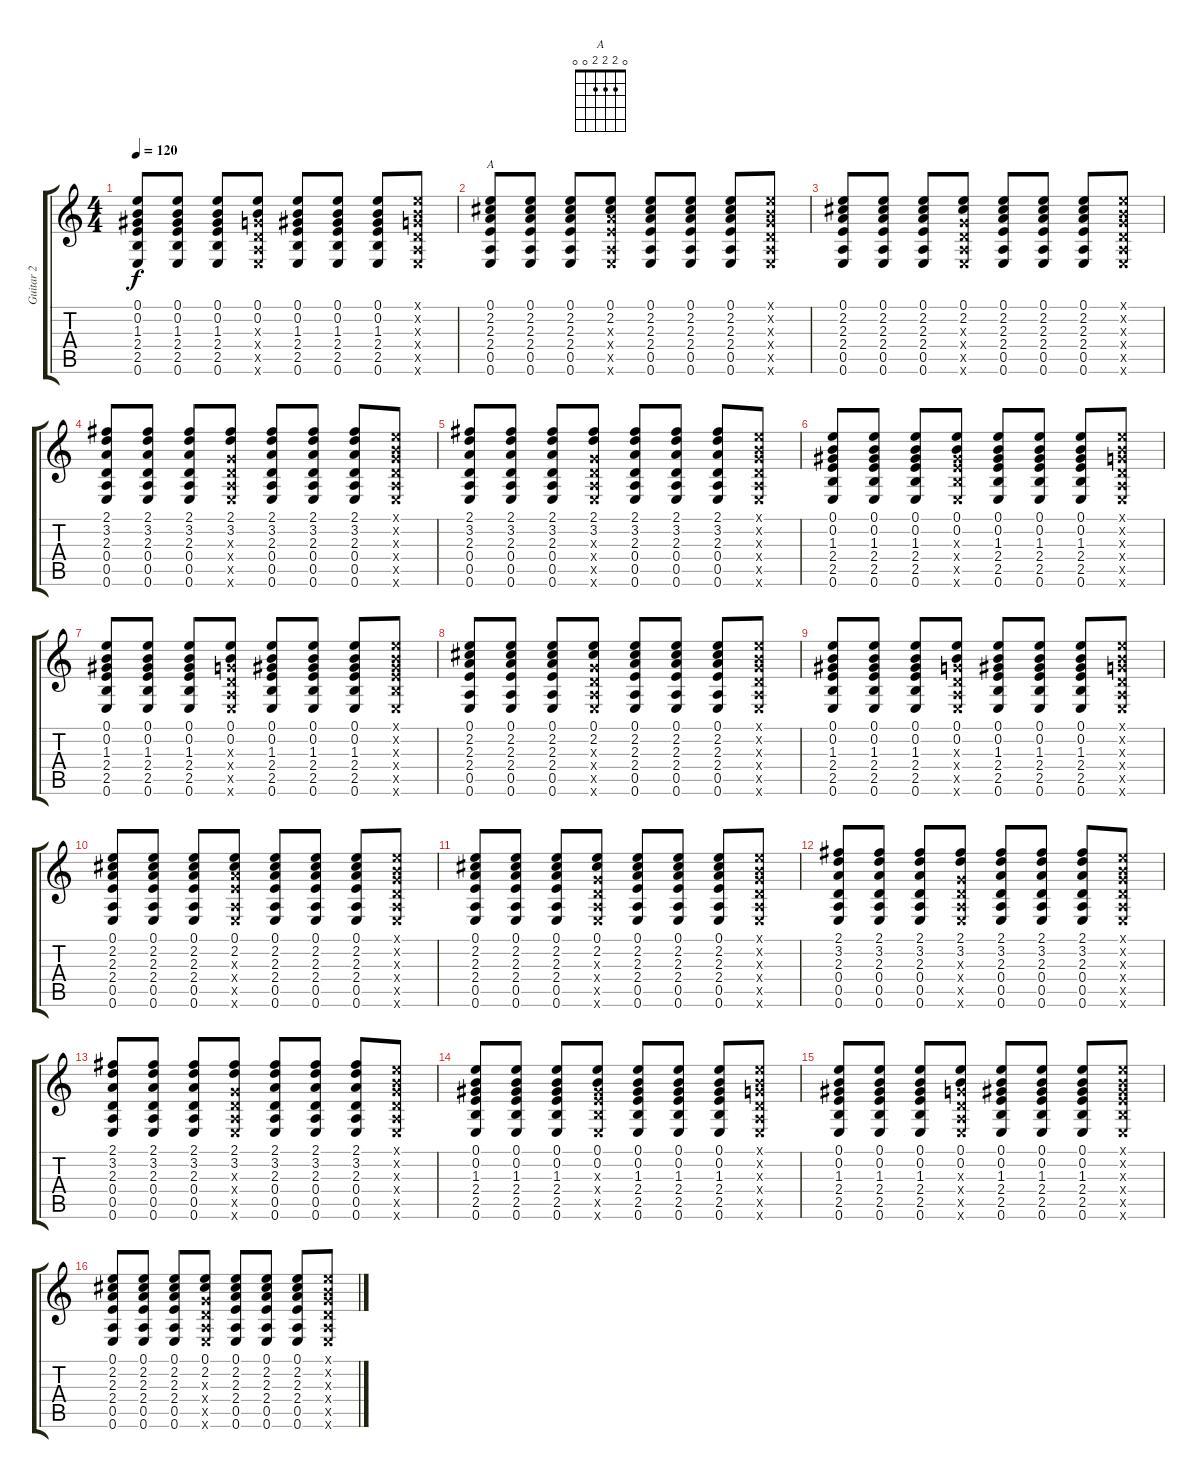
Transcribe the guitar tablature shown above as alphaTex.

\track ("Guitar 2" "Guitar 2") {instrument acousticguitarnylon}
\staff {score tabs}
\tuning (E4 B3 G3 D3 A2 E2) {hide}
\chord ("A" 0 2 2 2 0 0)
\ts (4 4)
\tempo 120
\clef g2
\ks c
(0.1 0.2 1.3 2.4 2.5 0.6).8{dy f} (0.1 0.2 1.3 2.4 2.5 0.6).8 (0.1 0.2 1.3 2.4 2.5 0.6).8 (0.1 0.2 0.3{x} 0.4{x} 0.5{x} 0.6{x}).8 (0.1 0.2 1.3 2.4 2.5 0.6).8 (0.1 0.2 1.3 2.4 2.5 0.6).8 (0.1 0.2 1.3 2.4 2.5 0.6).8 (0.1{x} 0.2{x} 0.3{x} 0.4{x} 0.5{x} 0.6{x}).8 |
(0.1 2.2 2.3 2.4 0.5 0.6).8{ch "A" volume 16} (0.1 2.2 2.3 2.4 0.5 0.6).8 (0.1 2.2 2.3 2.4 0.5 0.6).8 (0.1 2.2 2.3{x} 2.4{x} 0.5{x} 0.6{x}).8 (0.1 2.2 2.3 2.4 0.5 0.6).8 (0.1 2.2 2.3 2.4 0.5 0.6).8 (0.1 2.2 2.3 2.4 0.5 0.6).8 (0.1{x} 0.2{x} 0.3{x} 0.4{x} 0.5{x} 0.6{x}).8 |
(0.1 2.2 2.3 2.4 0.5 0.6).8 (0.1 2.2 2.3 2.4 0.5 0.6).8 (0.1 2.2 2.3 2.4 0.5 0.6).8 (0.1 2.2 0.3{x} 0.4{x} 0.5{x} 0.6{x}).8 (0.1 2.2 2.3 2.4 0.5 0.6).8 (0.1 2.2 2.3 2.4 0.5 0.6).8 (0.1 2.2 2.3 2.4 0.5 0.6).8 (0.1{x} 0.2{x} 0.3{x} 0.4{x} 0.5{x} 0.6{x}).8 |
(2.1 3.2 2.3 0.4 0.5 0.6).8 (2.1 3.2 2.3 0.4 0.5 0.6).8 (2.1 3.2 2.3 0.4 0.5 0.6).8 (2.1 3.2 0.3{x} 0.4{x} 0.5{x} 0.6{x}).8 (2.1 3.2 2.3 0.4 0.5 0.6).8 (2.1 3.2 2.3 0.4 0.5 0.6).8 (2.1 3.2 2.3 0.4 0.5 0.6).8 (0.1{x} 0.2{x} 0.3{x} 0.4{x} 0.5{x} 0.6{x}).8 |
(2.1 3.2 2.3 0.4 0.5 0.6).8 (2.1 3.2 2.3 0.4 0.5 0.6).8 (2.1 3.2 2.3 0.4 0.5 0.6).8 (2.1 3.2 0.3{x} 0.4{x} 0.5{x} 0.6{x}).8 (2.1 3.2 2.3 0.4 0.5 0.6).8 (2.1 3.2 2.3 0.4 0.5 0.6).8 (2.1 3.2 2.3 0.4 0.5 0.6).8 (0.1{x} 0.2{x} 0.3{x} 0.4{x} 0.5{x} 0.6{x}).8 |
(0.1 0.2 1.3 2.4 2.5 0.6).8 (0.1 0.2 1.3 2.4 2.5 0.6).8 (0.1 0.2 1.3 2.4 2.5 0.6).8 (0.1 0.2 1.3{x} 2.4{x} 2.5{x} 0.6{x}).8 (0.1 0.2 1.3 2.4 2.5 0.6).8 (0.1 0.2 1.3 2.4 2.5 0.6).8 (0.1 0.2 1.3 2.4 2.5 0.6).8 (0.1{x} 0.2{x} 0.3{x} 0.4{x} 0.5{x} 0.6{x}).8 |
(0.1 0.2 1.3 2.4 2.5 0.6).8 (0.1 0.2 1.3 2.4 2.5 0.6).8 (0.1 0.2 1.3 2.4 2.5 0.6).8 (0.1 0.2 0.3{x} 0.4{x} 0.5{x} 0.6{x}).8 (0.1 0.2 1.3 2.4 2.5 0.6).8 (0.1 0.2 1.3 2.4 2.5 0.6).8 (0.1 0.2 1.3 2.4 2.5 0.6).8 (0.1{x} 0.2{x} 1.3{x} 2.4{x} 2.5{x} 0.6{x}).8 |
(0.1 2.2 2.3 2.4 0.5 0.6).8 (0.1 2.2 2.3 2.4 0.5 0.6).8 (0.1 2.2 2.3 2.4 0.5 0.6).8 (0.1 2.2 0.3{x} 0.4{x} 0.5{x} 0.6{x}).8 (0.1 2.2 2.3 2.4 0.5 0.6).8 (0.1 2.2 2.3 2.4 0.5 0.6).8 (0.1 2.2 2.3 2.4 0.5 0.6).8 (0.1{x} 0.2{x} 0.3{x} 0.4{x} 0.5{x} 0.6{x}).8 |
(0.1 0.2 1.3 2.4 2.5 0.6).8 (0.1 0.2 1.3 2.4 2.5 0.6).8 (0.1 0.2 1.3 2.4 2.5 0.6).8 (0.1 0.2 0.3{x} 0.4{x} 0.5{x} 0.6{x}).8 (0.1 0.2 1.3 2.4 2.5 0.6).8 (0.1 0.2 1.3 2.4 2.5 0.6).8 (0.1 0.2 1.3 2.4 2.5 0.6).8 (0.1{x} 0.2{x} 0.3{x} 0.4{x} 0.5{x} 0.6{x}).8 |
(0.1 2.2 2.3 2.4 0.5 0.6).8{volume 16} (0.1 2.2 2.3 2.4 0.5 0.6).8 (0.1 2.2 2.3 2.4 0.5 0.6).8 (0.1 2.2 2.3{x} 2.4{x} 0.5{x} 0.6{x}).8 (0.1 2.2 2.3 2.4 0.5 0.6).8 (0.1 2.2 2.3 2.4 0.5 0.6).8 (0.1 2.2 2.3 2.4 0.5 0.6).8 (0.1{x} 0.2{x} 0.3{x} 0.4{x} 0.5{x} 0.6{x}).8 |
(0.1 2.2 2.3 2.4 0.5 0.6).8 (0.1 2.2 2.3 2.4 0.5 0.6).8 (0.1 2.2 2.3 2.4 0.5 0.6).8 (0.1 2.2 0.3{x} 0.4{x} 0.5{x} 0.6{x}).8 (0.1 2.2 2.3 2.4 0.5 0.6).8 (0.1 2.2 2.3 2.4 0.5 0.6).8 (0.1 2.2 2.3 2.4 0.5 0.6).8 (0.1{x} 0.2{x} 0.3{x} 0.4{x} 0.5{x} 0.6{x}).8 |
(2.1 3.2 2.3 0.4 0.5 0.6).8 (2.1 3.2 2.3 0.4 0.5 0.6).8 (2.1 3.2 2.3 0.4 0.5 0.6).8 (2.1 3.2 0.3{x} 0.4{x} 0.5{x} 0.6{x}).8 (2.1 3.2 2.3 0.4 0.5 0.6).8 (2.1 3.2 2.3 0.4 0.5 0.6).8 (2.1 3.2 2.3 0.4 0.5 0.6).8 (0.1{x} 0.2{x} 0.3{x} 0.4{x} 0.5{x} 0.6{x}).8 |
(2.1 3.2 2.3 0.4 0.5 0.6).8 (2.1 3.2 2.3 0.4 0.5 0.6).8 (2.1 3.2 2.3 0.4 0.5 0.6).8 (2.1 3.2 0.3{x} 0.4{x} 0.5{x} 0.6{x}).8 (2.1 3.2 2.3 0.4 0.5 0.6).8 (2.1 3.2 2.3 0.4 0.5 0.6).8 (2.1 3.2 2.3 0.4 0.5 0.6).8 (0.1{x} 0.2{x} 0.3{x} 0.4{x} 0.5{x} 0.6{x}).8 |
(0.1 0.2 1.3 2.4 2.5 0.6).8 (0.1 0.2 1.3 2.4 2.5 0.6).8 (0.1 0.2 1.3 2.4 2.5 0.6).8 (0.1 0.2 1.3{x} 2.4{x} 2.5{x} 0.6{x}).8 (0.1 0.2 1.3 2.4 2.5 0.6).8 (0.1 0.2 1.3 2.4 2.5 0.6).8 (0.1 0.2 1.3 2.4 2.5 0.6).8 (0.1{x} 0.2{x} 0.3{x} 0.4{x} 0.5{x} 0.6{x}).8 |
(0.1 0.2 1.3 2.4 2.5 0.6).8 (0.1 0.2 1.3 2.4 2.5 0.6).8 (0.1 0.2 1.3 2.4 2.5 0.6).8 (0.1 0.2 0.3{x} 0.4{x} 0.5{x} 0.6{x}).8 (0.1 0.2 1.3 2.4 2.5 0.6).8 (0.1 0.2 1.3 2.4 2.5 0.6).8 (0.1 0.2 1.3 2.4 2.5 0.6).8 (0.1{x} 0.2{x} 1.3{x} 2.4{x} 2.5{x} 0.6{x}).8 |
(0.1 2.2 2.3 2.4 0.5 0.6).8 (0.1 2.2 2.3 2.4 0.5 0.6).8 (0.1 2.2 2.3 2.4 0.5 0.6).8 (0.1 2.2 0.3{x} 0.4{x} 0.5{x} 0.6{x}).8 (0.1 2.2 2.3 2.4 0.5 0.6).8 (0.1 2.2 2.3 2.4 0.5 0.6).8 (0.1 2.2 2.3 2.4 0.5 0.6).8 (0.1{x} 0.2{x} 0.3{x} 0.4{x} 0.5{x} 0.6{x}).8
